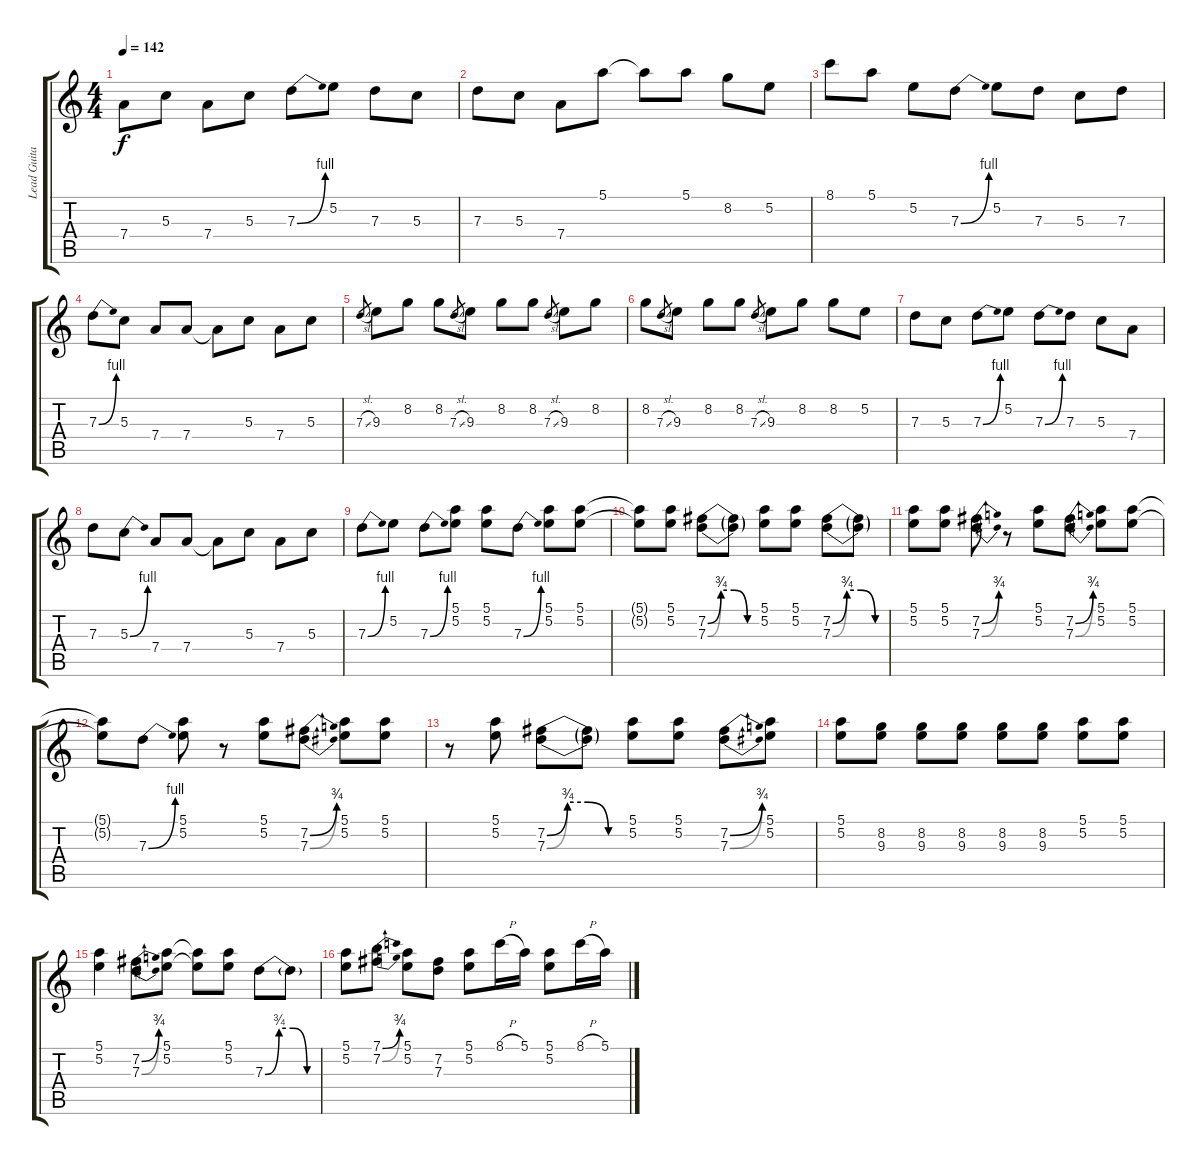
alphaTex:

\track ("Lead Guitar" "Lead Guita") {instrument distortionguitar}
\staff {score tabs}
\tuning (E4 B3 G3 D3 A2 E2) {hide}
\ts (4 4)
\tempo 142
\clef g2
\ks c
7.4{t}.8{dy f} 5.3.8 7.4.8 5.3.8 7.3{be (bend 0 0 60 4)}.8 5.2.8 7.3.8 5.3.8 |
7.3.8 5.3.8 7.4.8 5.1.8 5.1{t}.8 5.1.8 8.2.8 5.2.8 |
8.1.8 5.1.8 5.2.8 7.3{be (bend 0 0 60 4)}.8 5.2.8 7.3.8 5.3.8 7.3.8 |
7.3{be (bend 0 0 60 4)}.8 5.3.8 7.4.8 7.4.8 7.4{t}.8 5.3.8 7.4.8 5.3.8 |
7.3{sl}.8{gr} 9.3.8 8.2.8 8.2.8 7.3{sl}.8{gr} 9.3.8 8.2.8 8.2.8 7.3{sl}.8{gr} 9.3.8 8.2.8 |
8.2.8 7.3{sl}.8{gr} 9.3.8 8.2.8 8.2.8 7.3{sl}.8{gr} 9.3.8 8.2.8 8.2.8 5.2.8 |
7.3.8 5.3.8 7.3{be (bend 0 0 60 4)}.8 5.2.8 7.3{be (bend 0 0 60 4)}.8 7.3.8 5.3.8 7.4.8 |
7.3.8 5.3{be (bend 0 0 60 4)}.8 7.4.8 7.4.8 7.4{t}.8 5.3.8 7.4.8 5.3.8 |
7.3{be (bend 0 0 60 4)}.8 5.2.8 7.3{be (bend 0 0 60 4)}.8 (5.1 5.2).8 (5.1 5.2).8 7.3{be (bend 0 0 60 4)}.8 (5.1 5.2).8 (5.1 5.2).8 |
(5.1{t} 5.2{t}).8 (5.1 5.2).8 (7.2{be (custom 0 0 15 3 30 3 45 0 60 0)} 7.3{be (custom 0 0 15 3 30 3 45 0 60 0)}).8 (7.2{t} 7.3{t}).8 (5.1 5.2).8 (5.1 5.2).8 (7.2{be (custom 0 0 15 3 30 3 45 0 60 0)} 7.3{be (custom 0 0 15 3 30 3 45 0 60 0)}).8 (7.2{t} 7.3{t}).8 |
(5.1 5.2).8 (5.1 5.2).8 (7.2{be (bend 0 0 60 3)} 7.3{be (bend 0 0 60 3)}).8 r.8 (5.1 5.2).8 (7.2{be (bend 0 0 60 3)} 7.3{be (bend 0 0 60 3)}).8 (5.1 5.2).8 (5.1 5.2).8 |
(5.1{t} 5.2{t}).8 7.3{be (bend 0 0 60 4)}.8 (5.1 5.2).8 r.8 (5.1 5.2).8 (7.2{be (bend 0 0 60 3)} 7.3{be (bend 0 0 60 3)}).8 (5.1 5.2).8 (5.1 5.2).8 |
r.8 (5.1 5.2).8 (7.2{be (custom 0 0 15 3 30 3 45 0 60 0)} 7.3{be (custom 0 0 15 3 30 3 45 0 60 0)}).8 (7.2{t} 7.3{t}).8 (5.1 5.2).8 (5.1 5.2).8 (7.2{be (bend 0 0 60 3)} 7.3{be (bend 0 0 60 3)}).8 (5.1 5.2).8 |
(5.1 5.2).8 (8.2 9.3).8 (8.2 9.3).8 (8.2 9.3).8 (8.2 9.3).8 (8.2 9.3).8 (5.1 5.2).8 (5.1 5.2).8 |
(5.1 5.2).4 (7.2{be (bend 0 0 60 3)} 7.3{be (bend 0 0 60 3)}).8 (5.1 5.2).8 (5.1{t} 5.2{t}).8 (5.1 5.2).8 7.3{be (custom 0 0 15 3 30 3 45 0 60 0)}.8 7.3{t}.8 |
(5.1 5.2).8 (7.1{be (bend 0 0 60 3)} 7.2{be (bend 0 0 60 3)}).8 (5.1 5.2).8 (7.2 7.3).8 (5.1 5.2).8 8.1{h}.16 5.1.16 (5.1 5.2).8 8.1{h}.16 5.1.16
